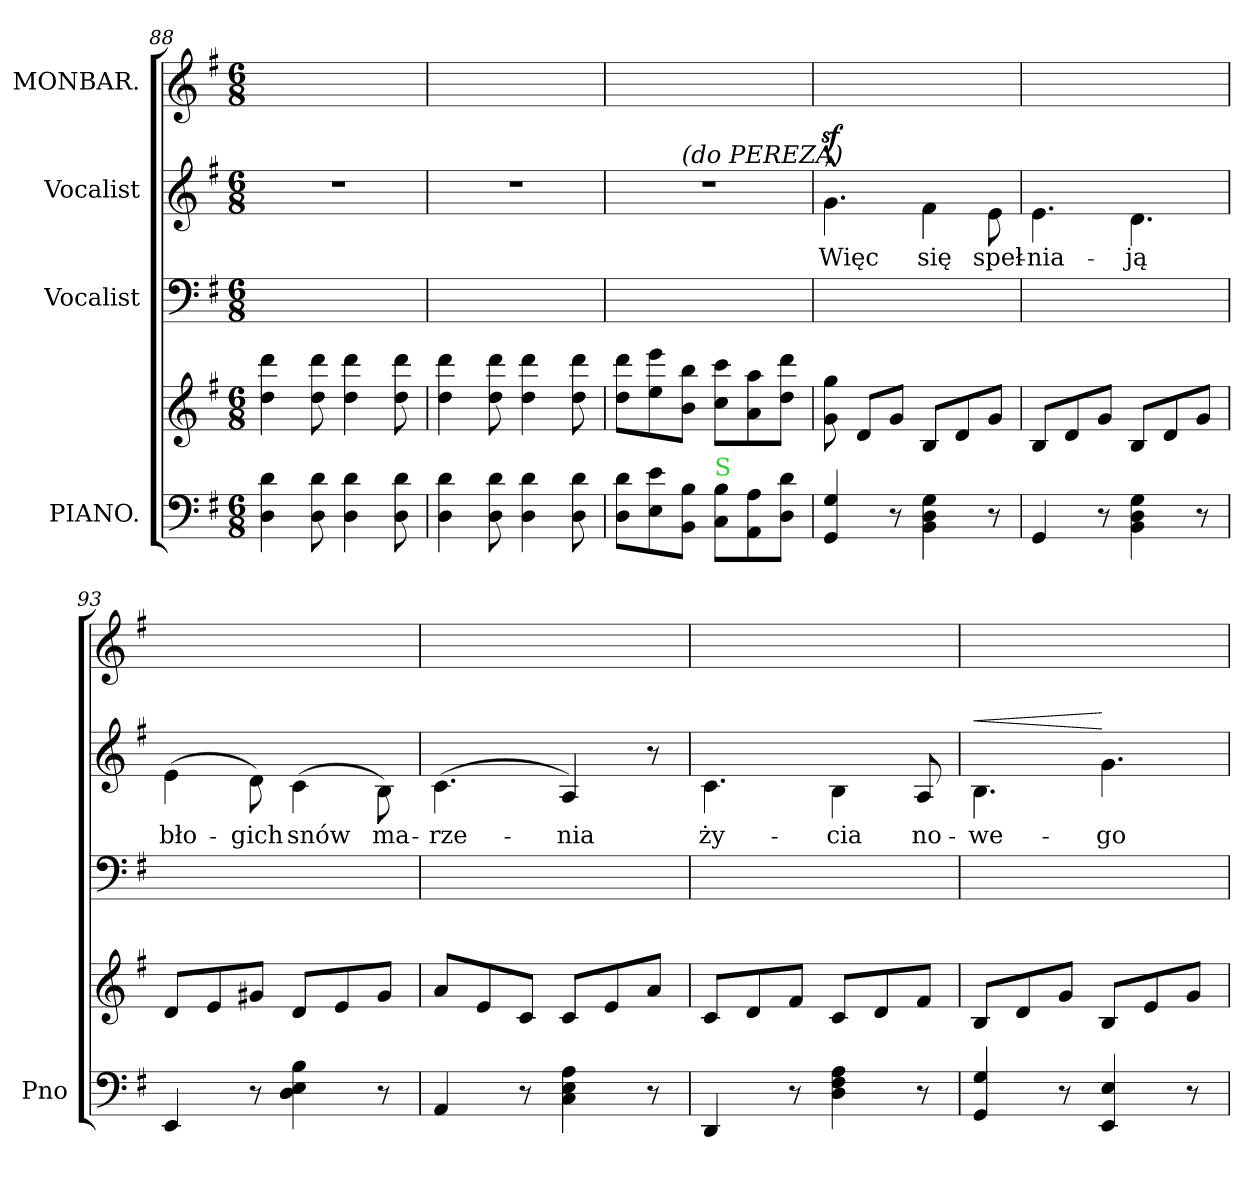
**kern	**kern	**kern	**kern	**text	**dynam	**kern
*part4	*part4	*part3	*part2	*part2	*part2	*part1
*staff5	*staff4	*staff3	*staff2	*staff2	*staff2	*staff1
*I"PIANO.	*	*I"Vocalist	*I"Vocalist	*	*	*I"MONBAR.
*I'Pno	*	*	*	*	*	*
*clefF4	*clefG2	*clefF4	*clefG2	*	*	*clefG2
*	*	*	*	*	*	*ITrd8c12
*k[f#]	*k[f#]	*k[f#]	*k[f#]	*	*	*k[f#]
*M6/8	*M6/8	*M6/8	*M6/8	*	*	*M6/8
=88	=88	=88	=88	=88	=88	=88
4D\ 4d\	4dd\ 4ddd\	2.ryy	2.r	.	.	2.ryy
8D\ 8d\	8dd\ 8ddd\	.	.	.	.	.
4D\ 4d\	4dd\ 4ddd\	.	.	.	.	.
8D\ 8d\	8dd\ 8ddd\	.	.	.	.	.
=89	=89	=89	=89	=89	=89	=89
4D\ 4d\	4dd\ 4ddd\	2.ryy	2.r	.	.	2.ryy
8D\ 8d\	8dd\ 8ddd\	.	.	.	.	.
4D\ 4d\	4dd\ 4ddd\	.	.	.	.	.
8D\ 8d\	8dd\ 8ddd\	.	.	.	.	.
=90	=90	=90	=90	=90	=90	=90
*	*	*	*^	*	*	*
8D\ 8d\L	8dd\ 8ddd\L	2.ryy	2.r	4ryy	.	.	2.ryy
8E\ 8e\	8ee\ 8eee\	.	.	.	.	.	.
!	!	!	!	!LO:TX:a:i:t=(do PEREZA)	!	!	!
8BB\ 8B\J	8b\ 8bb\J	.	.	2ryy	.	.	.
!LO:TX:a:color=limegreen:t=S	!	!	!	!	!	!	!
8C\ 8B\L	8cc\ 8ccc\L	.	.	.	.	.	.
8AA\ 8A\	8a\ 8aa\	.	.	.	.	.	.
8D\ 8d\J	8dd\ 8ddd\J	.	.	.	.	.	.
=91	=91	=91	=91	=91	=91	=91	=91
!	!	!	!LO:TX:a:i:t=(z uczuciem radości)	!	!	!	!
!	!	!	!LO:DY:rj	!	!	!	!
*	*	*	*v	*v	*	*	*
4GG/ 4G/	8g\ 8gg\	2.ryy	4.gz<^^\	Więc	.	2.ryy
.	8d/L	.	.	.	.	.
8r	8g/J	.	.	.	.	.
4BB\ 4D\ 4G\	8B/L	.	4f#\	się	.	.
.	8d/	.	.	.	.	.
8r	8g/J	.	8e\	speł-	.	.
=92	=92	=92	=92	=92	=92	=92
4GG/	8B/L	2.ryy	4.e\	-nia-	.	2.ryy
.	8d/	.	.	.	.	.
8r	8g/J	.	.	.	.	.
4BB\ 4D\ 4G\	8B/L	.	4.d\	-ją	.	.
.	8d/	.	.	.	.	.
8r	8g/J	.	.	.	.	.
=93	=93	=93	=93	=93	=93	=93
4EE/	8d/L	2.ryy	(4e\	bło-	.	2.ryy
.	8e/	.	.	.	.	.
8r	8g#X/J	.	8d\)	-gich	.	.
4D\ 4E\ 4B\	8d/L	.	(4c\	snów	.	.
.	8e/	.	.	.	.	.
8r	8g#/J	.	8B\)	ma-	.	.
=94	=94	=94	=94	=94	=94	=94
4AA/	8a/L	2.ryy	(4.c\	-rze-	.	2.ryy
.	8e/	.	.	.	.	.
8r	8c/J	.	.	.	.	.
4C\ 4E\ 4A\	8c/L	.	4A/)	-nia	.	.
.	8e/	.	.	.	.	.
8r	8a/J	.	8r	.	.	.
=95	=95	=95	=95	=95	=95	=95
4DD/	8c/L	2.ryy	4.c\	ży-	.	2.ryy
.	8d/	.	.	.	.	.
8r	8f#/J	.	.	.	.	.
4D\ 4F#\ 4A\	8c/L	.	4B\	-cia	.	.
.	8d/	.	.	.	.	.
8r	8f#/J	.	8A/	no-	.	.
=96	=96	=96	=96	=96	=96	=96
!	!	!	!	!	!LO:HP:a	!
4GG/ 4G/	8B/L	2.ryy	4.B\	-we-	<	2.ryy
.	8d/	.	.	.	.	.
8r	8g/J	.	.	.	.	.
4EE/ 4E/	8B/L	.	4.g\	-go	[	.
.	8e/	.	.	.	.	.
8r	8g/J	.	.	.	.	.
=	=	=	=	=	=	=
*-	*-	*-	*-	*-	*-	*-
